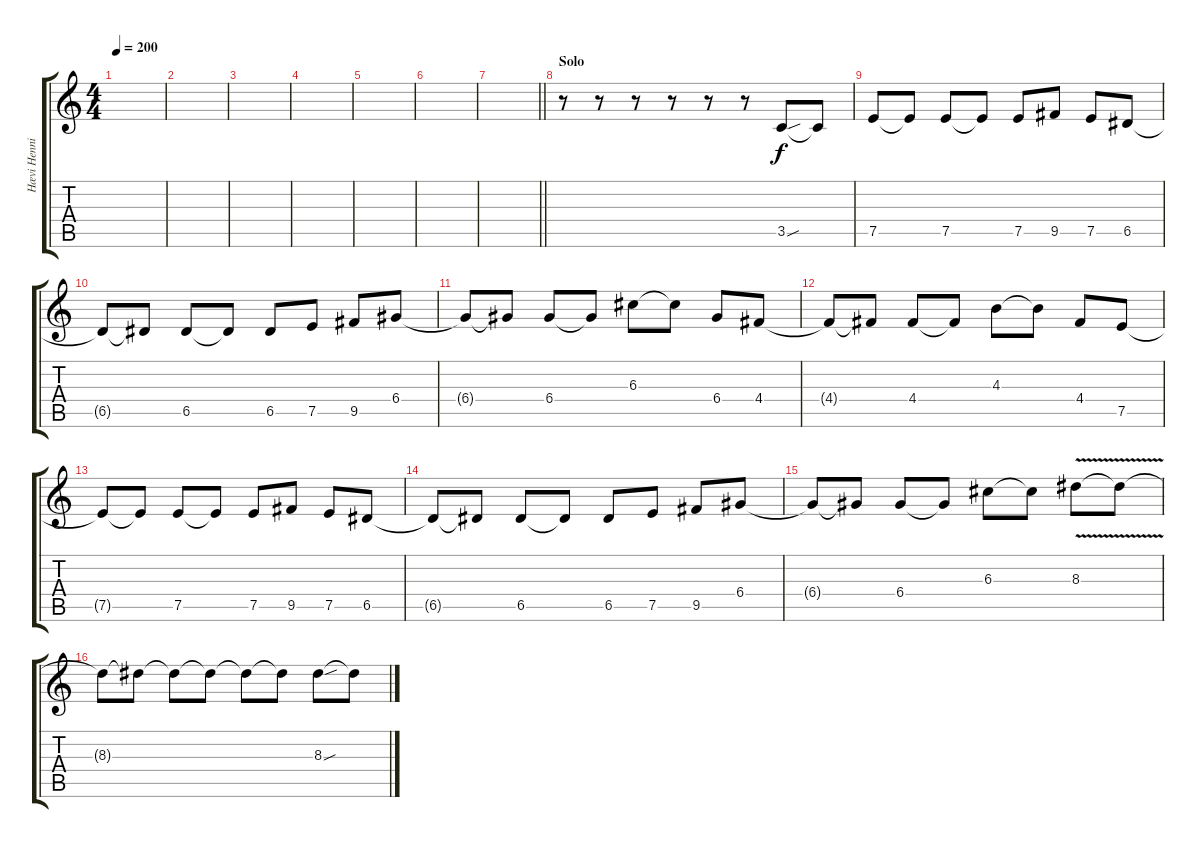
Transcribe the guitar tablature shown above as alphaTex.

\track ("Hævi Henning Lead og Solo" "Hævi Henni") {instrument distortionguitar}
\staff {score tabs}
\tuning (E4 B3 G3 D3 A2 E2) {hide}
\ts (4 4)
\tempo 200
\clef g2
\ks c
|
|
|
|
|
|
\barLineRight lightlight
|
\section ("" "Solo")
r.8{volume 16} r.8 r.8 r.8 r.8 r.8 3.5{sou}.8 3.5{t}.8 |
7.5.8 7.5{t}.8 7.5.8 7.5{t}.8 7.5.8 9.5.8 7.5.8 6.5.8 |
6.5{t}.8 6.5{t}.8 6.5.8 6.5{t}.8 6.5.8 7.5.8 9.5.8 6.4.8 |
6.4{t}.8 6.4{t}.8 6.4.8 6.4{t}.8 6.3.8 6.3{t}.8 6.4.8 4.4.8 |
4.4{t}.8 4.4{t}.8 4.4.8 4.4{t}.8 4.3.8 4.3{t}.8 4.4.8 7.5.8 |
7.5{t}.8 7.5{t}.8 7.5.8 7.5{t}.8 7.5.8 9.5.8 7.5.8 6.5.8 |
6.5{t}.8 6.5{t}.8 6.5.8 6.5{t}.8 6.5.8 7.5.8 9.5.8 6.4.8 |
6.4{t}.8 6.4{t}.8 6.4.8 6.4{t}.8 6.3.8 6.3{t}.8 8.3{v}.8 8.3{t}.8 |
8.3{t}.8 8.3{t}.8 8.3{t}.8 8.3{t}.8 8.3{t}.8 8.3{t}.8 8.3{sou}.8 8.3{t}.8
